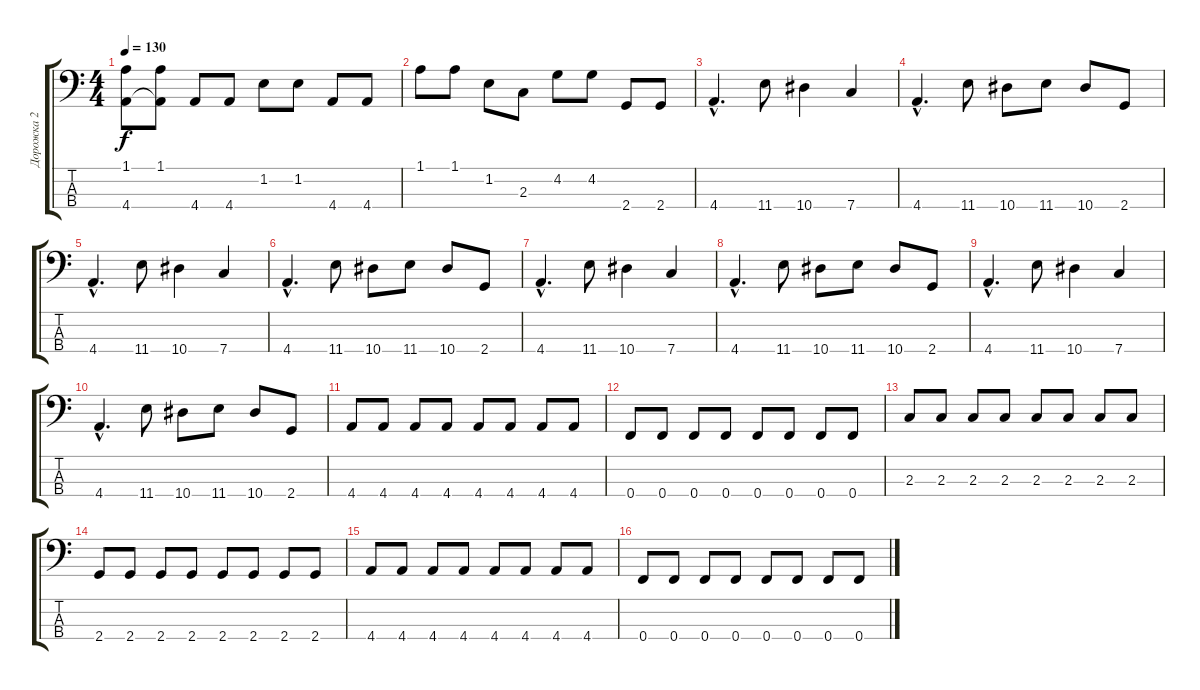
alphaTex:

\track ("Дорожка 2" "Дорожка 2") {instrument electricbassfinger}
\staff {score tabs}
\tuning (Ab2 Eb2 Bb1 F1) {hide}
\ts (4 4)
\tempo 130
\clef f4
\ks c
(1.1 4.4).8{dy f} (1.1 4.4{t}).8 4.4.8 4.4.8 1.2.8 1.2.8 4.4.8 4.4.8 |
1.1.8 1.1.8 1.2.8 2.3.8 4.2.8 4.2.8 2.4.8 2.4.8 |
4.4{hac}.4{d} 11.4.8 10.4.4 7.4.4 |
4.4{hac}.4{d} 11.4.8 10.4.8 11.4.8 10.4.8 2.4.8 |
4.4{hac}.4{d} 11.4.8 10.4.4 7.4.4 |
4.4{hac}.4{d} 11.4.8 10.4.8 11.4.8 10.4.8 2.4.8 |
4.4{hac}.4{d} 11.4.8 10.4.4 7.4.4 |
4.4{hac}.4{d} 11.4.8 10.4.8 11.4.8 10.4.8 2.4.8 |
4.4{hac}.4{d} 11.4.8 10.4.4 7.4.4 |
4.4{hac}.4{d} 11.4.8 10.4.8 11.4.8 10.4.8 2.4.8 |
4.4.8 4.4.8 4.4.8 4.4.8 4.4.8 4.4.8 4.4.8 4.4.8 |
0.4.8 0.4.8 0.4.8 0.4.8 0.4.8 0.4.8 0.4.8 0.4.8 |
2.3.8 2.3.8 2.3.8 2.3.8 2.3.8 2.3.8 2.3.8 2.3.8 |
2.4.8 2.4.8 2.4.8 2.4.8 2.4.8 2.4.8 2.4.8 2.4.8 |
4.4.8 4.4.8 4.4.8 4.4.8 4.4.8 4.4.8 4.4.8 4.4.8 |
0.4.8 0.4.8 0.4.8 0.4.8 0.4.8 0.4.8 0.4.8 0.4.8
